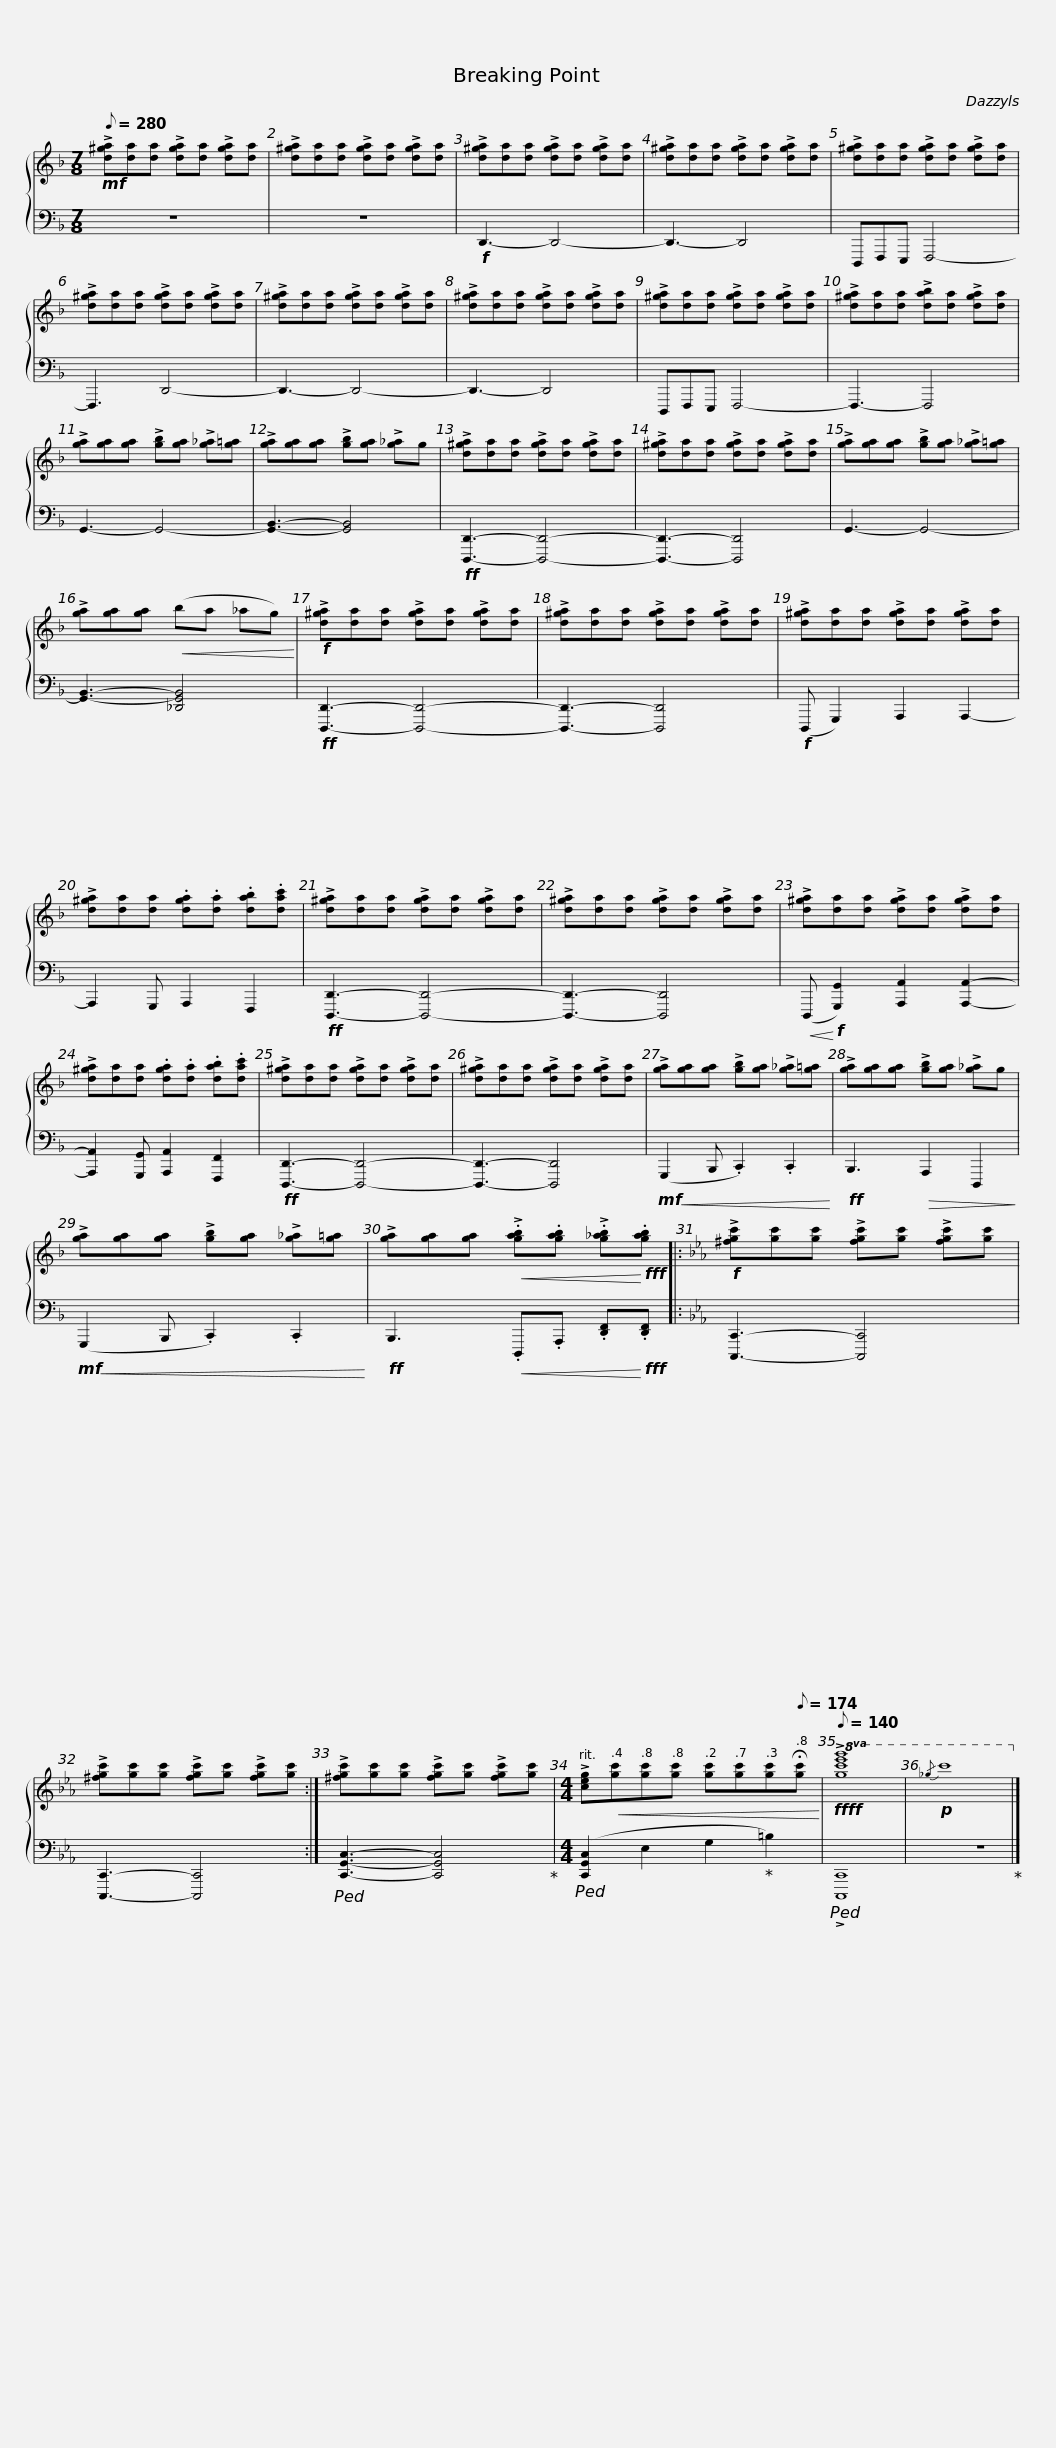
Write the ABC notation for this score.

X:1
%%score { 1 | 2 }
L:1/8
Q:1/8=280
M:7/8
I:linebreak $
K:F
V:1 treble
V:2 bass
V:1
!mf! !>![d^ga][da][da] !>![dga][da] !>![dga][da] | !>![d^ga][da][da] !>![dga][da] !>![dga][da] | !>![d^ga][da][da] !>![dga][da] !>![dga][da] | !>![d^ga][da][da] !>![dga][da] !>![dga][da] |$ !>![d^ga][da][da] !>![dga][da] !>![dga][da] | %5
 !>![d^ga][da][da] !>![dga][da] !>![dga][da] | !>![d^ga][da][da] !>![dga][da] !>![dga][da] | !>![d^ga][da][da] !>![dga][da] !>![dga][da] |$ !>![d^ga][da][da] !>![dga][da] !>![dga][da] | !>![d^ga][da][da] !>![dab][da] !>![dga][da] | %10
 !>![ga][ga][ga] !>![gb][ga] !>![g_a][g=a] | !>![ga][ga][ga] !>![gb][ga] !>![g_a]g |$ !>![d^ga][da][da] !>![dga][da] !>![dga][da] | !>![d^ga][da][da] !>![dga][da] !>![dga][da] | !>![ga][ga][ga] !>![gb][ga] !>![g_a][g=a] | %15
 !>![ga][ga][ga]!<(! (ba _ag)!<)! |$!f! !>![d^ga][da][da] !>![dga][da] !>![dga][da] | !>![d^ga][da][da] !>![dga][da] !>![dga][da] | !>![d^ga][da][da] !>![dga][da] !>![dga][da] | !>![d^ga][da][da] .[dga].[da] .[dab].[dac'] |$ %20
 !>![d^ga][da][da] !>![dga][da] !>![dga][da] | !>![d^ga][da][da] !>![dga][da] !>![dga][da] | !>![d^ga][da][da] !>![dga][da] !>![dga][da] | !>![d^ga][da][da] .[dga].[da] .[dab].[dac'] |$ !>![d^ga][da][da] !>![dga][da] !>![dga][da] | %25
 !>![d^ga][da][da] !>![dga][da] !>![dga][da] | !>![ga][ga][ga] !>![gb][ga] !>![g_a][g=a] | !>![ga][ga][ga] !>![gb][ga] !>![g_a]g |$ !>![ga][ga][ga] !>![gb][ga] !>![g_a][g=a] | !>![ga][ga][ga]!<(! !>!.[gab].[gab] !>!.[g_ab]!<)!!fff!.[gab] |: %30
[K:Eb]!f! !>![^fgc'][gc'][gc'] !>![fgc'][gc'] !>![fgc'][gc'] |$ !>![^fgc'][gc'][gc'] !>![fgc'][gc'] !>![fgc'][gc'] :| !>![^fgc'][gc'][gc'] !>![fgc'][gc'] !>![fgc'][gc'] |[M:4/4][Q:1/8=280] !>![ceg][Q:1/8=278]!<(![gc'][Q:1/8=272][gc'][Q:1/8=262][gc'][Q:1/8=248] [gc'][Q:1/8=228][gc'][Q:1/8=204][gc'][Q:1/8=174]!fermata![gc']!<)! |!ffff![Q:1/8=140]!8va(! !>![gc'e'g']8 | %35
!p!{/_g'} c''8!8va)! |] %36
V:2
 z7 | z7 |!f! D,,3- D,,4- | D,,3- D,,4 |$ D,,,F,,,E,,, F,,,4- | %5
 F,,,3 D,,4- | D,,3- D,,4- | D,,3- D,,4 |$ D,,,F,,,E,,, F,,,4- | F,,,3- F,,,4 | %10
 G,,3- G,,4- | [G,,B,,]3- [G,,B,,]4 |$!ff! [D,,,D,,]3- [D,,,D,,]4- | [D,,,D,,]3- [D,,,D,,]4 | G,,3- G,,4- | %15
 [G,,B,,]3- [_D,,G,,B,,]4 |$!ff! [D,,,D,,]3- [D,,,D,,]4- | [D,,,D,,]3- [D,,,D,,]4 |!f! (D,,, G,,,2) A,,,2 A,,,2- | A,,,2 G,,, A,,,2 F,,,2 |$ %20
!ff! [D,,,D,,]3- [D,,,D,,]4- | [D,,,D,,]3- [D,,,D,,]4 |!<(! (D,,,!<)!!f! [G,,,G,,]2) [A,,,A,,]2 [A,,,A,,]2- | [A,,,A,,]2 [G,,,G,,] [A,,,A,,]2 [F,,,F,,]2 |$!ff! [D,,,D,,]3- [D,,,D,,]4- | %25
 [D,,,D,,]3- [D,,,D,,]4 |!mf!!<(! (G,,,2 B,,, .C,,2) .C,,2!<)! |!ff! B,,,3!>(! A,,,2 D,,,2!>)! |$!mf!!<(! (G,,,2 B,,, .C,,2) .C,,2!<)! |!ff! B,,,3!<(! .D,,,.A,,, .[D,,F,,]!<)!!fff!.[D,,F,,] |: %30
[K:Eb] [C,,,C,,]3- [C,,,C,,]4 |$ [C,,,C,,]3- [C,,,C,,]4 :|!ped! [C,,G,,C,]3- [C,,G,,C,]4!ped-up! |[M:4/4]!ped! ([C,,G,,C,]2 E,2 G,2!ped-up! =B,2) |!ped! !>![C,,,C,,]8 | %35
 z8!ped-up! |] %36
